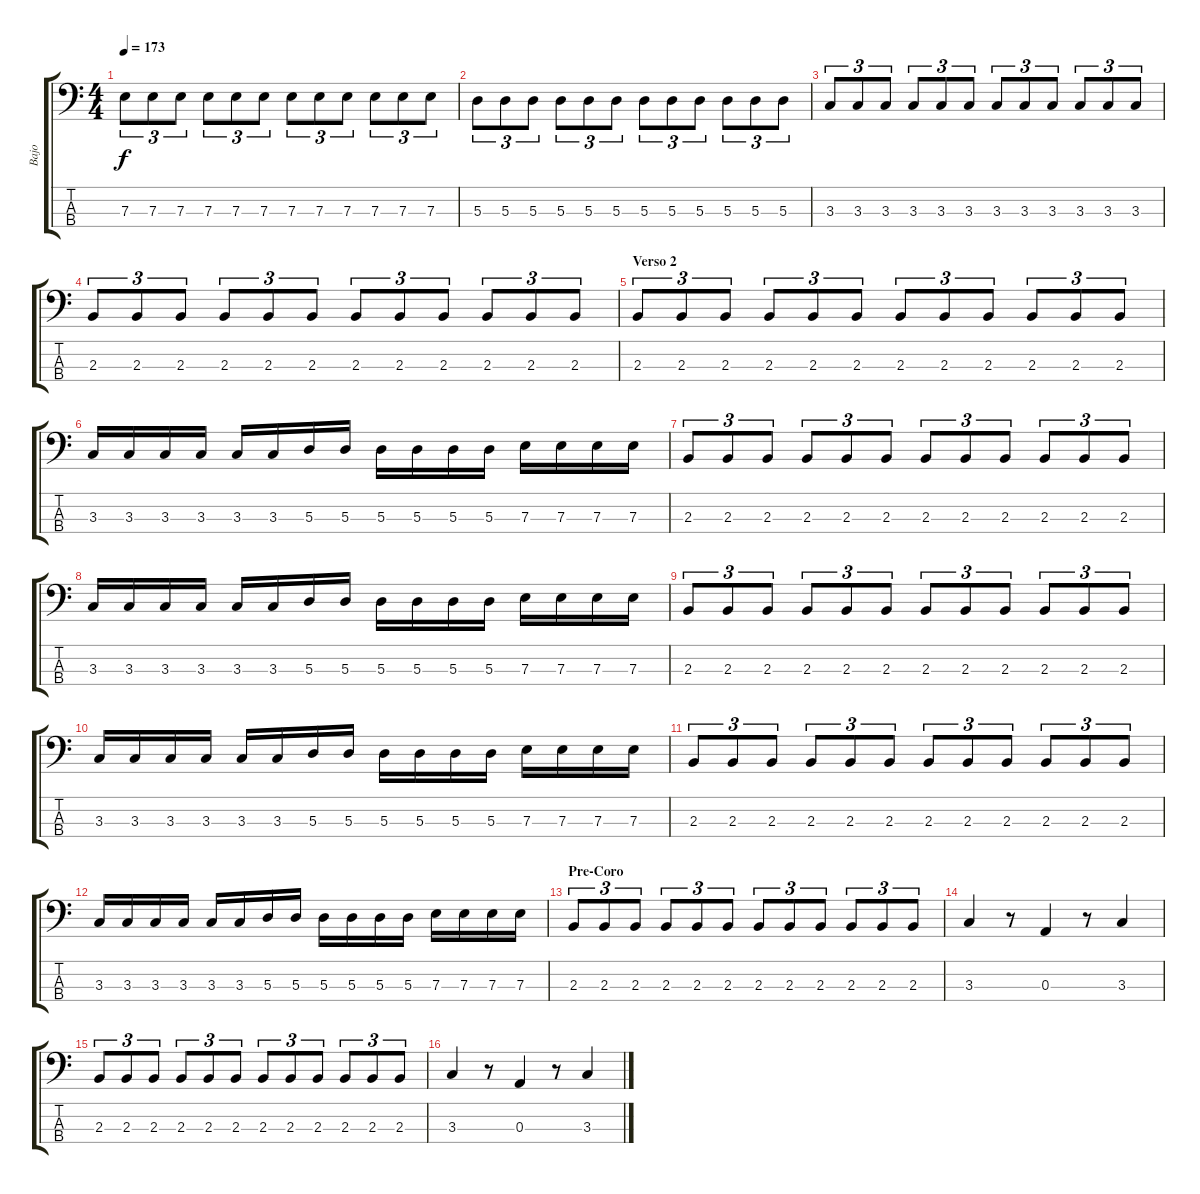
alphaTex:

\track ("Bajo" "Bajo") {instrument electricbassfinger}
\staff {score tabs}
\tuning (G2 D2 A1 E1) {hide}
\ts (4 4)
\tempo 173
\clef f4
\ks c
7.3.8{tu (3 2) dy f} 7.3.8{tu (3 2)} 7.3.8{tu (3 2)} 7.3.8{tu (3 2)} 7.3.8{tu (3 2)} 7.3.8{tu (3 2)} 7.3.8{tu (3 2)} 7.3.8{tu (3 2)} 7.3.8{tu (3 2)} 7.3.8{tu (3 2)} 7.3.8{tu (3 2)} 7.3.8{tu (3 2)} |
5.3.8{tu (3 2)} 5.3.8{tu (3 2)} 5.3.8{tu (3 2)} 5.3.8{tu (3 2)} 5.3.8{tu (3 2)} 5.3.8{tu (3 2)} 5.3.8{tu (3 2)} 5.3.8{tu (3 2)} 5.3.8{tu (3 2)} 5.3.8{tu (3 2)} 5.3.8{tu (3 2)} 5.3.8{tu (3 2)} |
3.3.8{tu (3 2)} 3.3.8{tu (3 2)} 3.3.8{tu (3 2)} 3.3.8{tu (3 2)} 3.3.8{tu (3 2)} 3.3.8{tu (3 2)} 3.3.8{tu (3 2)} 3.3.8{tu (3 2)} 3.3.8{tu (3 2)} 3.3.8{tu (3 2)} 3.3.8{tu (3 2)} 3.3.8{tu (3 2)} |
2.3.8{tu (3 2)} 2.3.8{tu (3 2)} 2.3.8{tu (3 2)} 2.3.8{tu (3 2)} 2.3.8{tu (3 2)} 2.3.8{tu (3 2)} 2.3.8{tu (3 2)} 2.3.8{tu (3 2)} 2.3.8{tu (3 2)} 2.3.8{tu (3 2)} 2.3.8{tu (3 2)} 2.3.8{tu (3 2)} |
\section ("" "Verso 2")
2.3.8{tu (3 2)} 2.3.8{tu (3 2)} 2.3.8{tu (3 2)} 2.3.8{tu (3 2)} 2.3.8{tu (3 2)} 2.3.8{tu (3 2)} 2.3.8{tu (3 2)} 2.3.8{tu (3 2)} 2.3.8{tu (3 2)} 2.3.8{tu (3 2)} 2.3.8{tu (3 2)} 2.3.8{tu (3 2)} |
3.3.16 3.3.16 3.3.16 3.3.16 3.3.16 3.3.16 5.3.16 5.3.16 5.3.16 5.3.16 5.3.16 5.3.16 7.3.16 7.3.16 7.3.16 7.3.16 |
2.3.8{tu (3 2)} 2.3.8{tu (3 2)} 2.3.8{tu (3 2)} 2.3.8{tu (3 2)} 2.3.8{tu (3 2)} 2.3.8{tu (3 2)} 2.3.8{tu (3 2)} 2.3.8{tu (3 2)} 2.3.8{tu (3 2)} 2.3.8{tu (3 2)} 2.3.8{tu (3 2)} 2.3.8{tu (3 2)} |
3.3.16 3.3.16 3.3.16 3.3.16 3.3.16 3.3.16 5.3.16 5.3.16 5.3.16 5.3.16 5.3.16 5.3.16 7.3.16 7.3.16 7.3.16 7.3.16 |
2.3.8{tu (3 2)} 2.3.8{tu (3 2)} 2.3.8{tu (3 2)} 2.3.8{tu (3 2)} 2.3.8{tu (3 2)} 2.3.8{tu (3 2)} 2.3.8{tu (3 2)} 2.3.8{tu (3 2)} 2.3.8{tu (3 2)} 2.3.8{tu (3 2)} 2.3.8{tu (3 2)} 2.3.8{tu (3 2)} |
3.3.16 3.3.16 3.3.16 3.3.16 3.3.16 3.3.16 5.3.16 5.3.16 5.3.16 5.3.16 5.3.16 5.3.16 7.3.16 7.3.16 7.3.16 7.3.16 |
2.3.8{tu (3 2)} 2.3.8{tu (3 2)} 2.3.8{tu (3 2)} 2.3.8{tu (3 2)} 2.3.8{tu (3 2)} 2.3.8{tu (3 2)} 2.3.8{tu (3 2)} 2.3.8{tu (3 2)} 2.3.8{tu (3 2)} 2.3.8{tu (3 2)} 2.3.8{tu (3 2)} 2.3.8{tu (3 2)} |
3.3.16 3.3.16 3.3.16 3.3.16 3.3.16 3.3.16 5.3.16 5.3.16 5.3.16 5.3.16 5.3.16 5.3.16 7.3.16 7.3.16 7.3.16 7.3.16 |
\section ("" "Pre-Coro")
2.3.8{tu (3 2)} 2.3.8{tu (3 2)} 2.3.8{tu (3 2)} 2.3.8{tu (3 2)} 2.3.8{tu (3 2)} 2.3.8{tu (3 2)} 2.3.8{tu (3 2)} 2.3.8{tu (3 2)} 2.3.8{tu (3 2)} 2.3.8{tu (3 2)} 2.3.8{tu (3 2)} 2.3.8{tu (3 2)} |
3.3.4 r.8 0.3.4 r.8 3.3.4 |
2.3.8{tu (3 2)} 2.3.8{tu (3 2)} 2.3.8{tu (3 2)} 2.3.8{tu (3 2)} 2.3.8{tu (3 2)} 2.3.8{tu (3 2)} 2.3.8{tu (3 2)} 2.3.8{tu (3 2)} 2.3.8{tu (3 2)} 2.3.8{tu (3 2)} 2.3.8{tu (3 2)} 2.3.8{tu (3 2)} |
3.3.4 r.8 0.3.4 r.8 3.3.4
